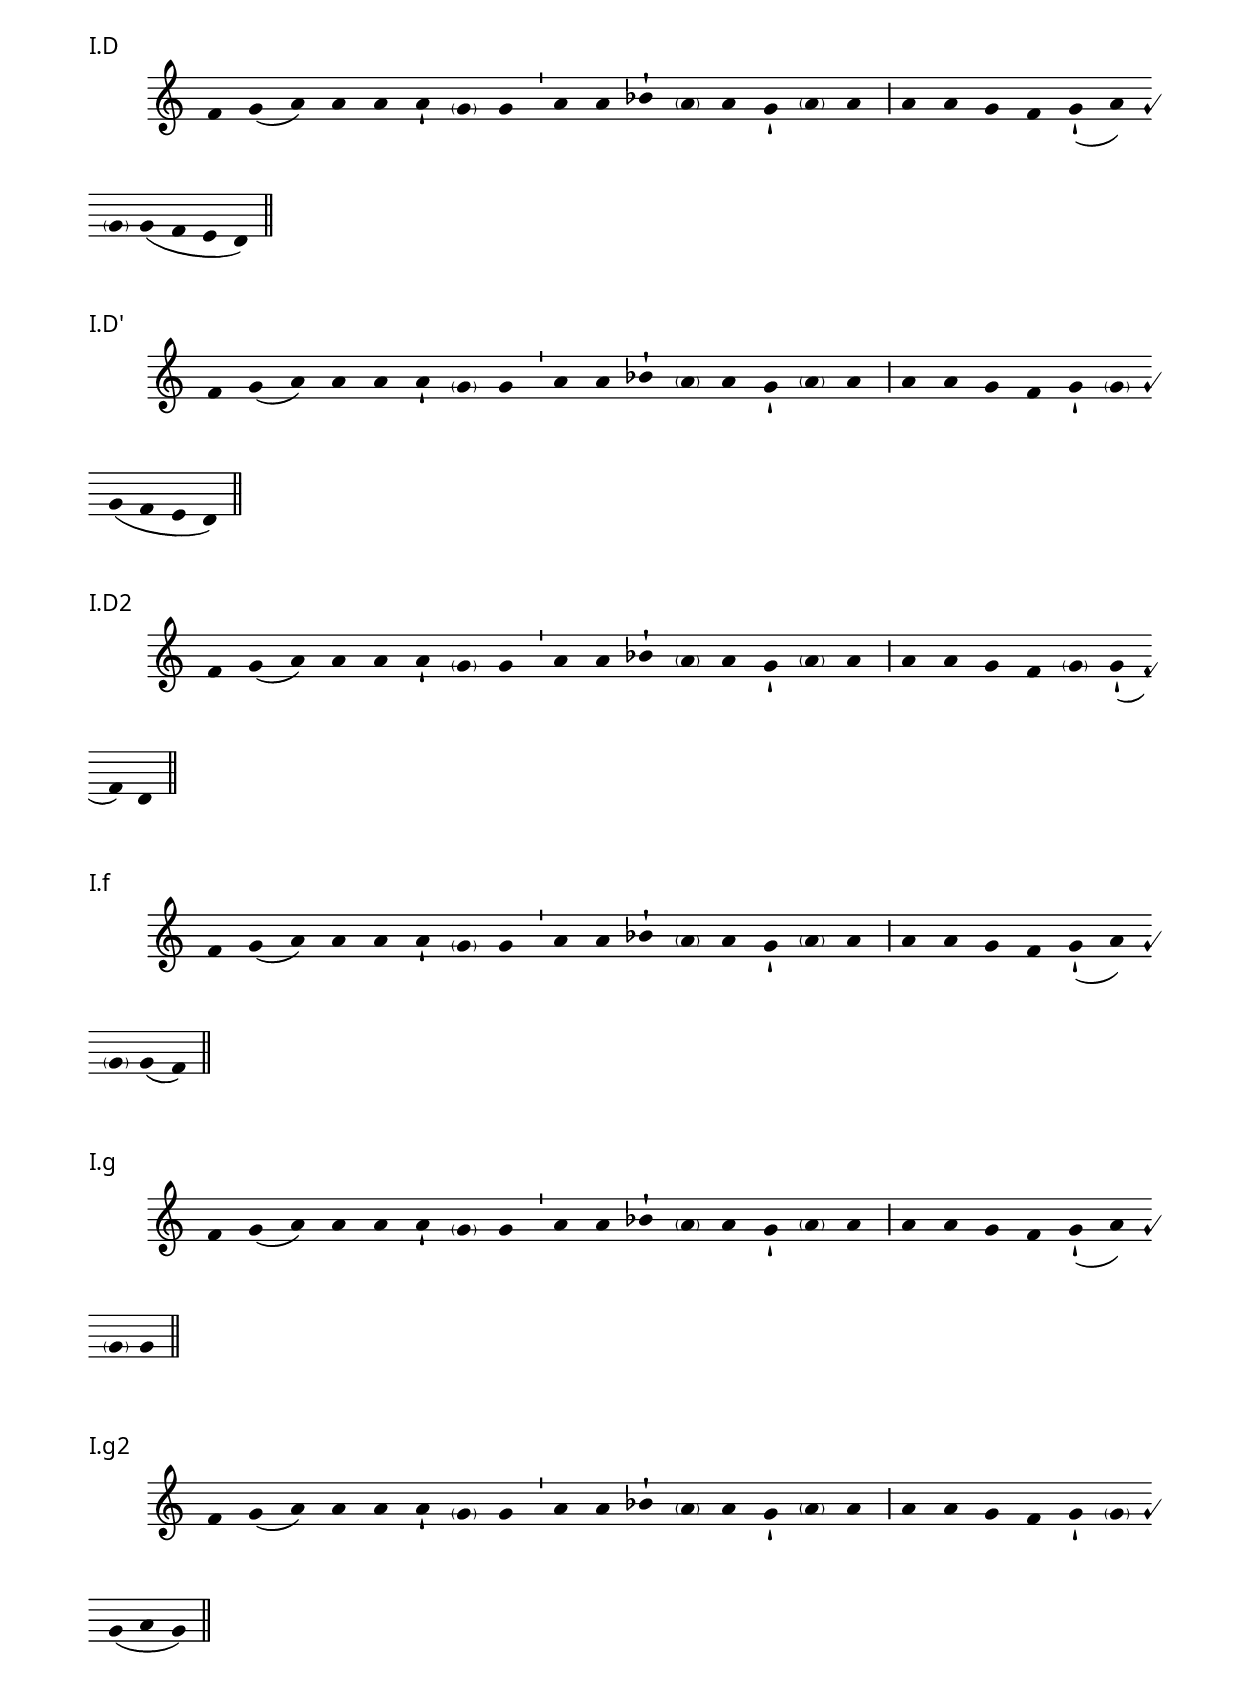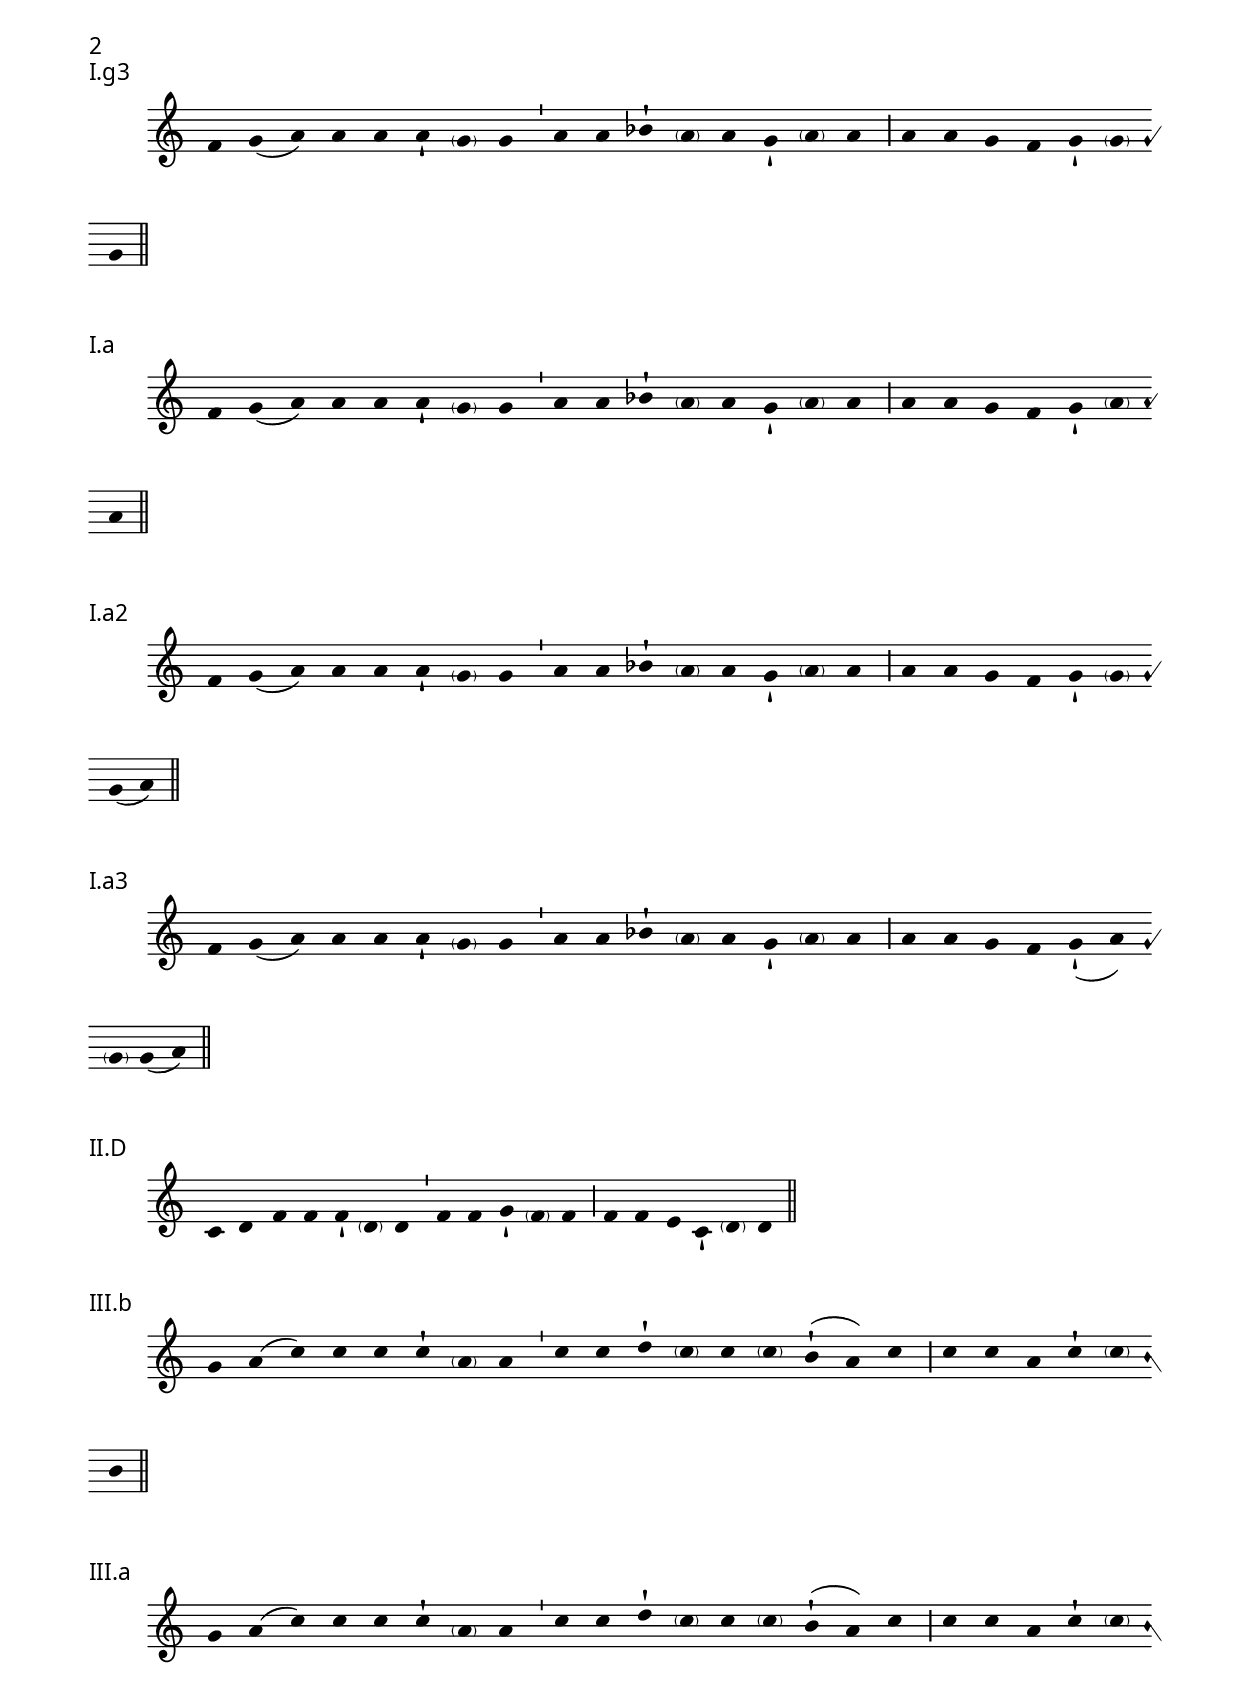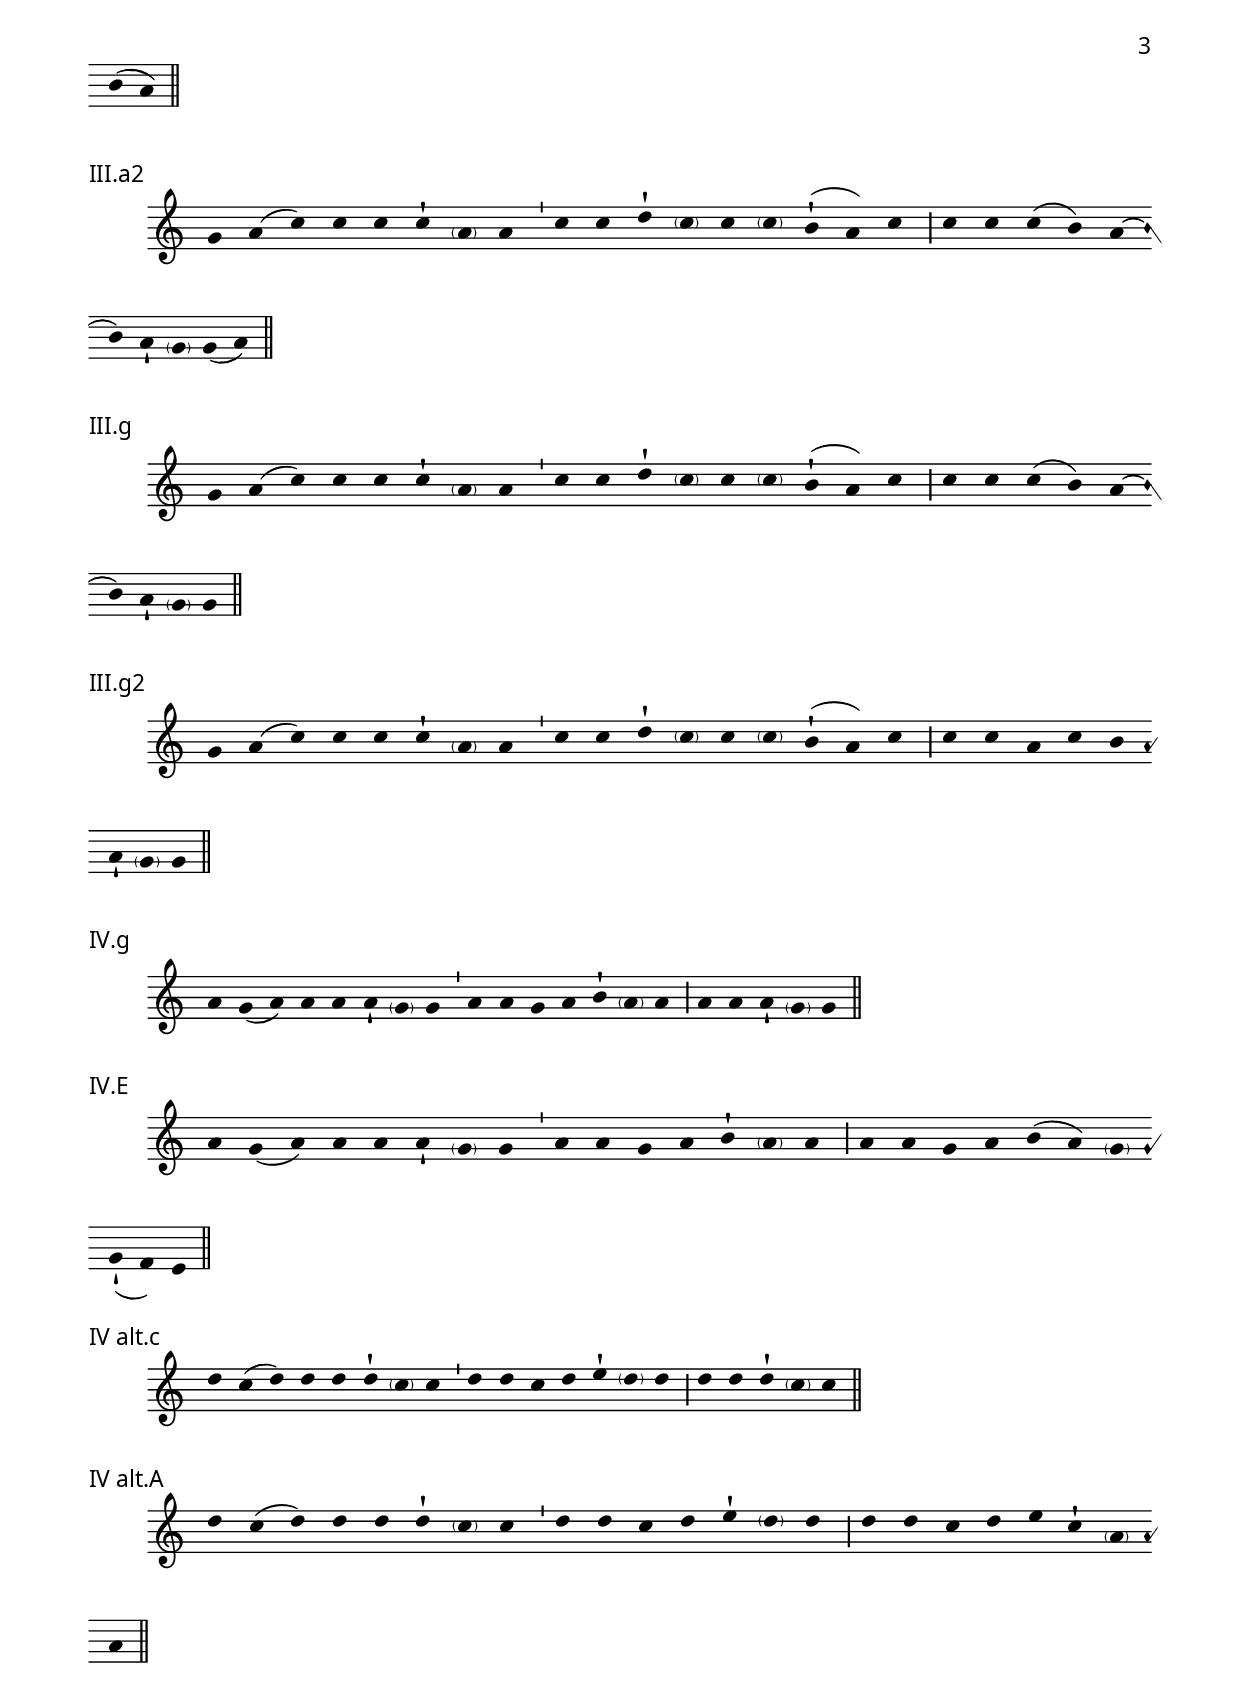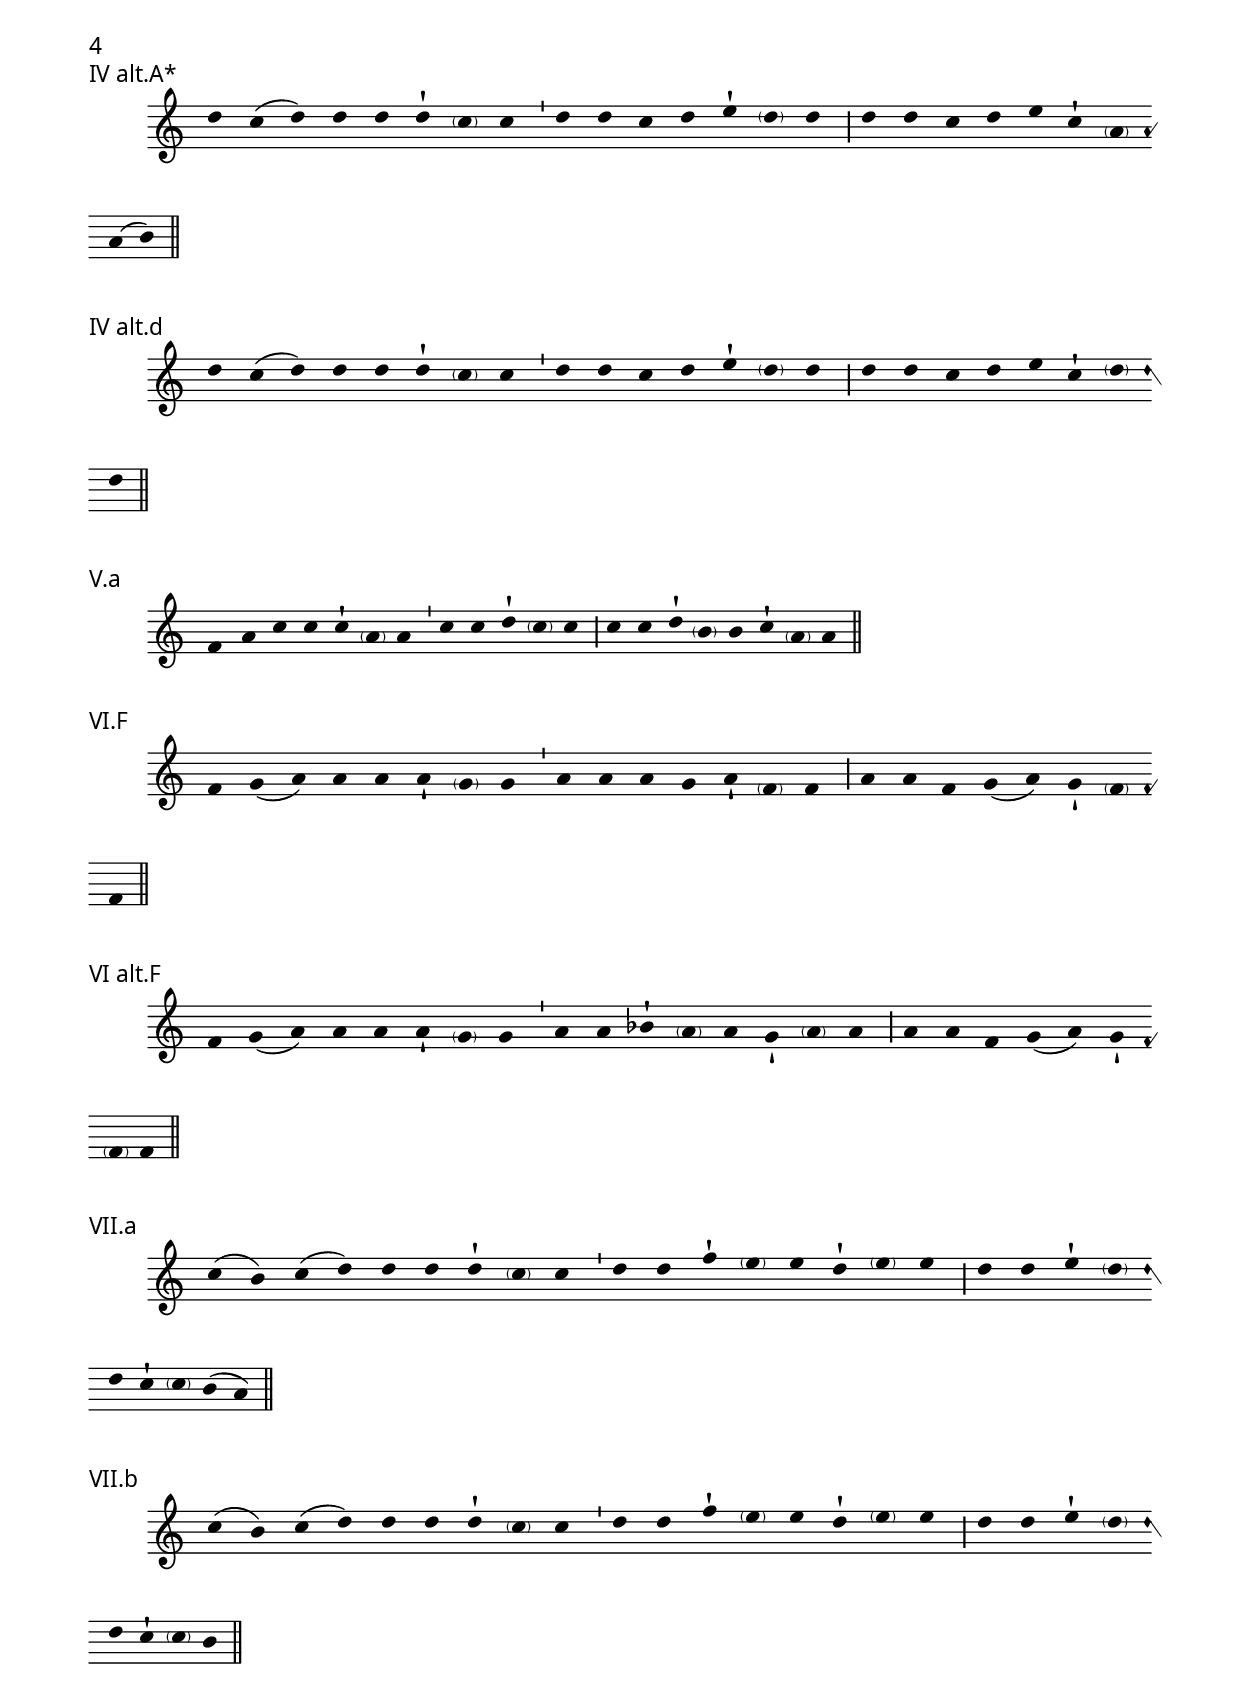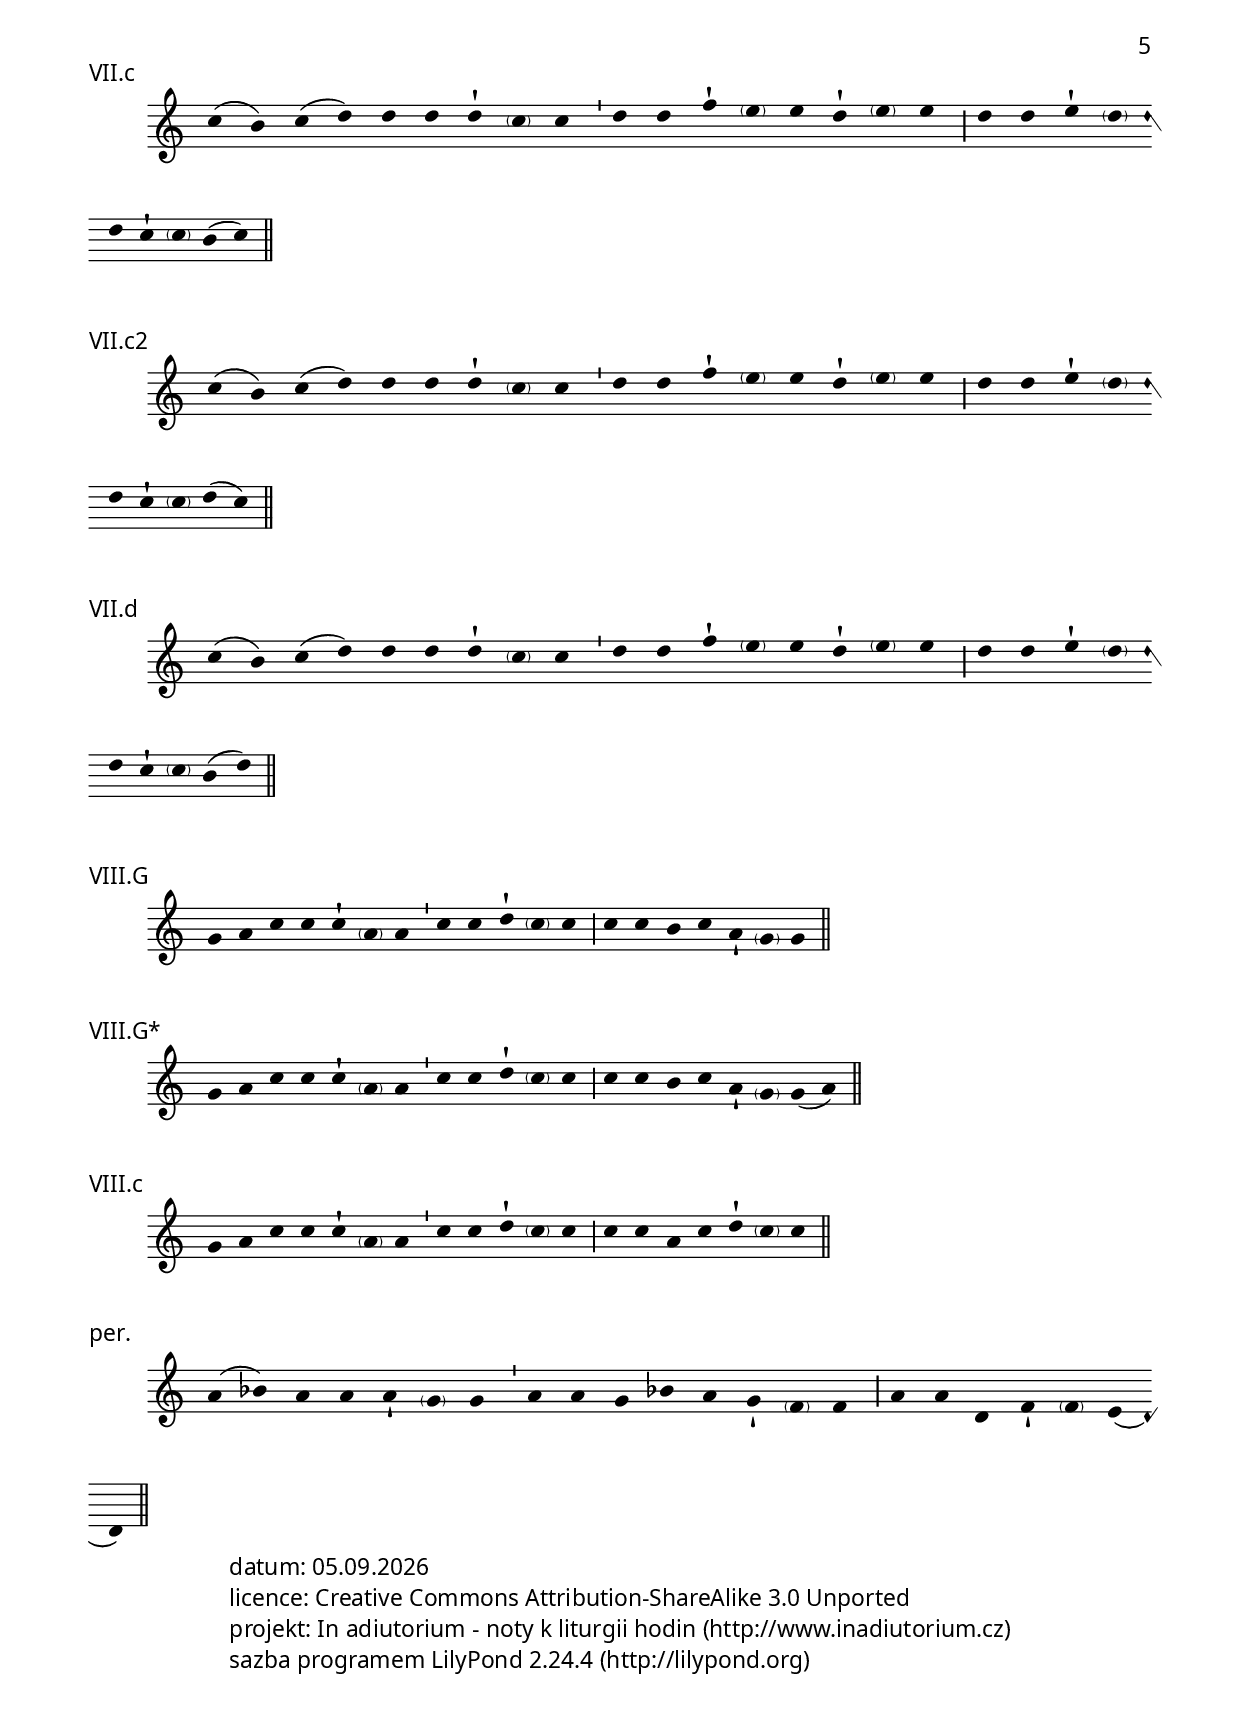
% generated by psalmtone.rb from psalmodie/zakladni.yml
\version "2.19.4"
\include "spolecne.ly"

\paper {
  scoreTitleMarkup = \markup\concat {
    \fromproperty #'header:modus . \fromproperty #'header:differentia
  }
}
\score{
  \relative c' {
    \choralniRezim
    f4 g( a)
    a4 a a-! \parenthesize g g \barMin
    a4 a bes-! \parenthesize a a g-! \parenthesize a a \barMaior
    a4 a g f g(-! a) \parenthesize g g( f e d) \barFinalis
  }
  \header {
    modus = "I"
    differentia = "D"
    id = "I-D"
    piece = \markup\sestavTitulekBezZalmu
  }
}
\score{
  \relative c' {
    \choralniRezim
    f4 g( a)
    a4 a a-! \parenthesize g g \barMin
    a4 a bes-! \parenthesize a a g-! \parenthesize a a \barMaior
    a4 a g f g-! \parenthesize g g( f e d) \barFinalis
  }
  \header {
    modus = "I"
    differentia = "D'"
    id = "I-D'"
    piece = \markup\sestavTitulekBezZalmu
  }
}
\score{
  \relative c' {
    \choralniRezim
    f4 g( a)
    a4 a a-! \parenthesize g g \barMin
    a4 a bes-! \parenthesize a a g-! \parenthesize a a \barMaior
    a4 a g f \parenthesize g g(-! f) d \barFinalis
  }
  \header {
    modus = "I"
    differentia = "D2"
    id = "I-D2"
    piece = \markup\sestavTitulekBezZalmu
  }
}
\score{
  \relative c' {
    \choralniRezim
    f4 g( a)
    a4 a a-! \parenthesize g g \barMin
    a4 a bes-! \parenthesize a a g-! \parenthesize a a \barMaior
    a4 a g f g(-! a) \parenthesize g g( f) \barFinalis
  }
  \header {
    modus = "I"
    differentia = "f"
    id = "I-f"
    piece = \markup\sestavTitulekBezZalmu
  }
}
\score{
  \relative c' {
    \choralniRezim
    f4 g( a)
    a4 a a-! \parenthesize g g \barMin
    a4 a bes-! \parenthesize a a g-! \parenthesize a a \barMaior
    a4 a g f g(-! a) \parenthesize g g \barFinalis
  }
  \header {
    modus = "I"
    differentia = "g"
    id = "I-g"
    piece = \markup\sestavTitulekBezZalmu
  }
}
\score{
  \relative c' {
    \choralniRezim
    f4 g( a)
    a4 a a-! \parenthesize g g \barMin
    a4 a bes-! \parenthesize a a g-! \parenthesize a a \barMaior
    a4 a g f g-! \parenthesize g g( a g) \barFinalis
  }
  \header {
    modus = "I"
    differentia = "g2"
    id = "I-g2"
    piece = \markup\sestavTitulekBezZalmu
  }
}
\score{
  \relative c' {
    \choralniRezim
    f4 g( a)
    a4 a a-! \parenthesize g g \barMin
    a4 a bes-! \parenthesize a a g-! \parenthesize a a \barMaior
    a4 a g f g-! \parenthesize g g \barFinalis
  }
  \header {
    modus = "I"
    differentia = "g3"
    id = "I-g3"
    piece = \markup\sestavTitulekBezZalmu
  }
}
\score{
  \relative c' {
    \choralniRezim
    f4 g( a)
    a4 a a-! \parenthesize g g \barMin
    a4 a bes-! \parenthesize a a g-! \parenthesize a a \barMaior
    a4 a g f g-! \parenthesize a a \barFinalis
  }
  \header {
    modus = "I"
    differentia = "a"
    id = "I-a"
    piece = \markup\sestavTitulekBezZalmu
  }
}
\score{
  \relative c' {
    \choralniRezim
    f4 g( a)
    a4 a a-! \parenthesize g g \barMin
    a4 a bes-! \parenthesize a a g-! \parenthesize a a \barMaior
    a4 a g f g-! \parenthesize g g( a) \barFinalis
  }
  \header {
    modus = "I"
    differentia = "a2"
    id = "I-a2"
    piece = \markup\sestavTitulekBezZalmu
  }
}
\score{
  \relative c' {
    \choralniRezim
    f4 g( a)
    a4 a a-! \parenthesize g g \barMin
    a4 a bes-! \parenthesize a a g-! \parenthesize a a \barMaior
    a4 a g f g(-! a) \parenthesize g g( a) \barFinalis
  }
  \header {
    modus = "I"
    differentia = "a3"
    id = "I-a3"
    piece = \markup\sestavTitulekBezZalmu
  }
}

\score{
  \relative c' {
    \choralniRezim
    c4 d
    f4 f f-! \parenthesize d d \barMin
    f4 f g-! \parenthesize f f \barMaior
    f4 f e c-! \parenthesize d d \barFinalis
  }
  \header {
    modus = "II"
    differentia = "D"
    id = "II-D"
    piece = \markup\sestavTitulekBezZalmu
  }
}

\score{
  \relative c'' {
    \choralniRezim
    g4 a( c)
    c4 c c-! \parenthesize a a \barMin
    c4 c d-! \parenthesize c c \parenthesize c b(-! a) c \barMaior
    c4 c a c-! \parenthesize c b \barFinalis
  }
  \header {
    modus = "III"
    differentia = "b"
    id = "III-b"
    piece = \markup\sestavTitulekBezZalmu
  }
}
\score{
  \relative c'' {
    \choralniRezim
    g4 a( c)
    c4 c c-! \parenthesize a a \barMin
    c4 c d-! \parenthesize c c \parenthesize c b(-! a) c \barMaior
    c4 c a c-! \parenthesize c b( a) \barFinalis
  }
  \header {
    modus = "III"
    differentia = "a"
    id = "III-a"
    piece = \markup\sestavTitulekBezZalmu
  }
}
\score{
  \relative c'' {
    \choralniRezim
    g4 a( c)
    c4 c c-! \parenthesize a a \barMin
    c4 c d-! \parenthesize c c \parenthesize c b(-! a) c \barMaior
    c4 c c( b) a( b) a-! \parenthesize g g( a) \barFinalis
  }
  \header {
    modus = "III"
    differentia = "a2"
    id = "III-a2"
    piece = \markup\sestavTitulekBezZalmu
  }
}
\score{
  \relative c'' {
    \choralniRezim
    g4 a( c)
    c4 c c-! \parenthesize a a \barMin
    c4 c d-! \parenthesize c c \parenthesize c b(-! a) c \barMaior
    c4 c c( b) a( b) a-! \parenthesize g g \barFinalis
  }
  \header {
    modus = "III"
    differentia = "g"
    id = "III-g"
    piece = \markup\sestavTitulekBezZalmu
  }
}
\score{
  \relative c'' {
    \choralniRezim
    g4 a( c)
    c4 c c-! \parenthesize a a \barMin
    c4 c d-! \parenthesize c c \parenthesize c b(-! a) c \barMaior
    c4 c a c b a-! \parenthesize g g \barFinalis
  }
  \header {
    modus = "III"
    differentia = "g2"
    id = "III-g2"
    piece = \markup\sestavTitulekBezZalmu
  }
}

\score{
  \relative c'' {
    \choralniRezim
    a4 g( a)
    a4 a a-! \parenthesize g g \barMin
    a4 a g a b-! \parenthesize a a \barMaior
    a4 a a-! \parenthesize g g \barFinalis
  }
  \header {
    modus = "IV"
    differentia = "g"
    id = "IV-g"
    piece = \markup\sestavTitulekBezZalmu
  }
}
\score{
  \relative c'' {
    \choralniRezim
    a4 g( a)
    a4 a a-! \parenthesize g g \barMin
    a4 a g a b-! \parenthesize a a \barMaior
    a4 a g a b( a) \parenthesize g g(-! f) e \barFinalis
  }
  \header {
    modus = "IV"
    differentia = "E"
    id = "IV-E"
    piece = \markup\sestavTitulekBezZalmu
  }
}

\score{
  \relative c'' {
    \choralniRezim
    d4 c( d)
    d4 d d-! \parenthesize c c \barMin
    d4 d c d e-! \parenthesize d d \barMaior
    d4 d d-! \parenthesize c c \barFinalis
  }
  \header {
    modus = "IV alt"
    differentia = "c"
    id = "IValt-c"
    piece = \markup\sestavTitulekBezZalmu
  }
}
\score{
  \relative c'' {
    \choralniRezim
    d4 c( d)
    d4 d d-! \parenthesize c c \barMin
    d4 d c d e-! \parenthesize d d \barMaior
    d4 d c d e c-! \parenthesize a a \barFinalis
  }
  \header {
    modus = "IV alt"
    differentia = "A"
    id = "IValt-A"
    piece = \markup\sestavTitulekBezZalmu
  }
}
\score{
  \relative c'' {
    \choralniRezim
    d4 c( d)
    d4 d d-! \parenthesize c c \barMin
    d4 d c d e-! \parenthesize d d \barMaior
    d4 d c d e c-! \parenthesize a a( b) \barFinalis
  }
  \header {
    modus = "IV alt"
    differentia = "A*"
    id = "IValt-A*"
    piece = \markup\sestavTitulekBezZalmu
  }
}
\score{
  \relative c'' {
    \choralniRezim
    d4 c( d)
    d4 d d-! \parenthesize c c \barMin
    d4 d c d e-! \parenthesize d d \barMaior
    d4 d c d e c-! \parenthesize d d \barFinalis
  }
  \header {
    modus = "IV alt"
    differentia = "d"
    id = "IValt-d"
    piece = \markup\sestavTitulekBezZalmu
  }
}

\score{
  \relative c' {
    \choralniRezim
    f4 a
    c4 c c-! \parenthesize a a \barMin
    c4 c d-! \parenthesize c c \barMaior
    c4 c d-! \parenthesize b b c-! \parenthesize a a \barFinalis
  }
  \header {
    modus = "V"
    differentia = "a"
    id = "V-a"
    piece = \markup\sestavTitulekBezZalmu
  }
}

\score{
  \relative c' {
    \choralniRezim
    f4 g( a)
    a4 a a-! \parenthesize g g \barMin
    a4 a a g a-! \parenthesize f f \barMaior
    a4 a f g( a) g-! \parenthesize f f \barFinalis
  }
  \header {
    modus = "VI"
    differentia = "F"
    id = "VI-F"
    piece = \markup\sestavTitulekBezZalmu
  }
}

\score{
  \relative c' {
    \choralniRezim
    f4 g( a)
    a4 a a-! \parenthesize g g \barMin
    a4 a bes-! \parenthesize a a g-! \parenthesize a a \barMaior
    a4 a f g( a) g-! \parenthesize f f \barFinalis
  }
  \header {
    modus = "VI alt"
    differentia = "F"
    id = "VIalt-F"
    piece = \markup\sestavTitulekBezZalmu
  }
}

\score{
  \relative c'' {
    \choralniRezim
    c4( b) c( d)
    d4 d d-! \parenthesize c c \barMin
    d4 d f-! \parenthesize e e d-! \parenthesize e e \barMaior
    d4 d e-! \parenthesize d d c-! \parenthesize c b( a) \barFinalis
  }
  \header {
    modus = "VII"
    differentia = "a"
    id = "VII-a"
    piece = \markup\sestavTitulekBezZalmu
  }
}
\score{
  \relative c'' {
    \choralniRezim
    c4( b) c( d)
    d4 d d-! \parenthesize c c \barMin
    d4 d f-! \parenthesize e e d-! \parenthesize e e \barMaior
    d4 d e-! \parenthesize d d c-! \parenthesize c b \barFinalis
  }
  \header {
    modus = "VII"
    differentia = "b"
    id = "VII-b"
    piece = \markup\sestavTitulekBezZalmu
  }
}
\score{
  \relative c'' {
    \choralniRezim
    c4( b) c( d)
    d4 d d-! \parenthesize c c \barMin
    d4 d f-! \parenthesize e e d-! \parenthesize e e \barMaior
    d4 d e-! \parenthesize d d c-! \parenthesize c b( c) \barFinalis
  }
  \header {
    modus = "VII"
    differentia = "c"
    id = "VII-c"
    piece = \markup\sestavTitulekBezZalmu
  }
}
\score{
  \relative c'' {
    \choralniRezim
    c4( b) c( d)
    d4 d d-! \parenthesize c c \barMin
    d4 d f-! \parenthesize e e d-! \parenthesize e e \barMaior
    d4 d e-! \parenthesize d d c-! \parenthesize c d( c) \barFinalis
  }
  \header {
    modus = "VII"
    differentia = "c2"
    id = "VII-c2"
    piece = \markup\sestavTitulekBezZalmu
  }
}
\score{
  \relative c'' {
    \choralniRezim
    c4( b) c( d)
    d4 d d-! \parenthesize c c \barMin
    d4 d f-! \parenthesize e e d-! \parenthesize e e \barMaior
    d4 d e-! \parenthesize d d c-! \parenthesize c b( d) \barFinalis
  }
  \header {
    modus = "VII"
    differentia = "d"
    id = "VII-d"
    piece = \markup\sestavTitulekBezZalmu
  }
}

\score{
  \relative c'' {
    \choralniRezim
    g4 a
    c4 c c-! \parenthesize a a \barMin
    c4 c d-! \parenthesize c c \barMaior
    c4 c b c a-! \parenthesize g g \barFinalis
  }
  \header {
    modus = "VIII"
    differentia = "G"
    id = "VIII-G"
    piece = \markup\sestavTitulekBezZalmu
  }
}
\score{
  \relative c'' {
    \choralniRezim
    g4 a
    c4 c c-! \parenthesize a a \barMin
    c4 c d-! \parenthesize c c \barMaior
    c4 c b c a-! \parenthesize g g( a) \barFinalis
  }
  \header {
    modus = "VIII"
    differentia = "G*"
    id = "VIII-G*"
    piece = \markup\sestavTitulekBezZalmu
  }
}
\score{
  \relative c'' {
    \choralniRezim
    g4 a
    c4 c c-! \parenthesize a a \barMin
    c4 c d-! \parenthesize c c \barMaior
    c4 c a c d-! \parenthesize c c \barFinalis
  }
  \header {
    modus = "VIII"
    differentia = "c"
    id = "VIII-c"
    piece = \markup\sestavTitulekBezZalmu
  }
}

\score{
  \relative c'' {
    \choralniRezim
    a4( bes)
    a4 a a-! \parenthesize g g \barMin
    a4 a g bes a g-! \parenthesize f f \barMaior
    a4 a d, f-! \parenthesize f e( d) \barFinalis
  }
  \header {
    modus = "per"
    differentia = ""
    id = "per"
    piece = \markup\sestavTitulekBezZalmu
  }
}

